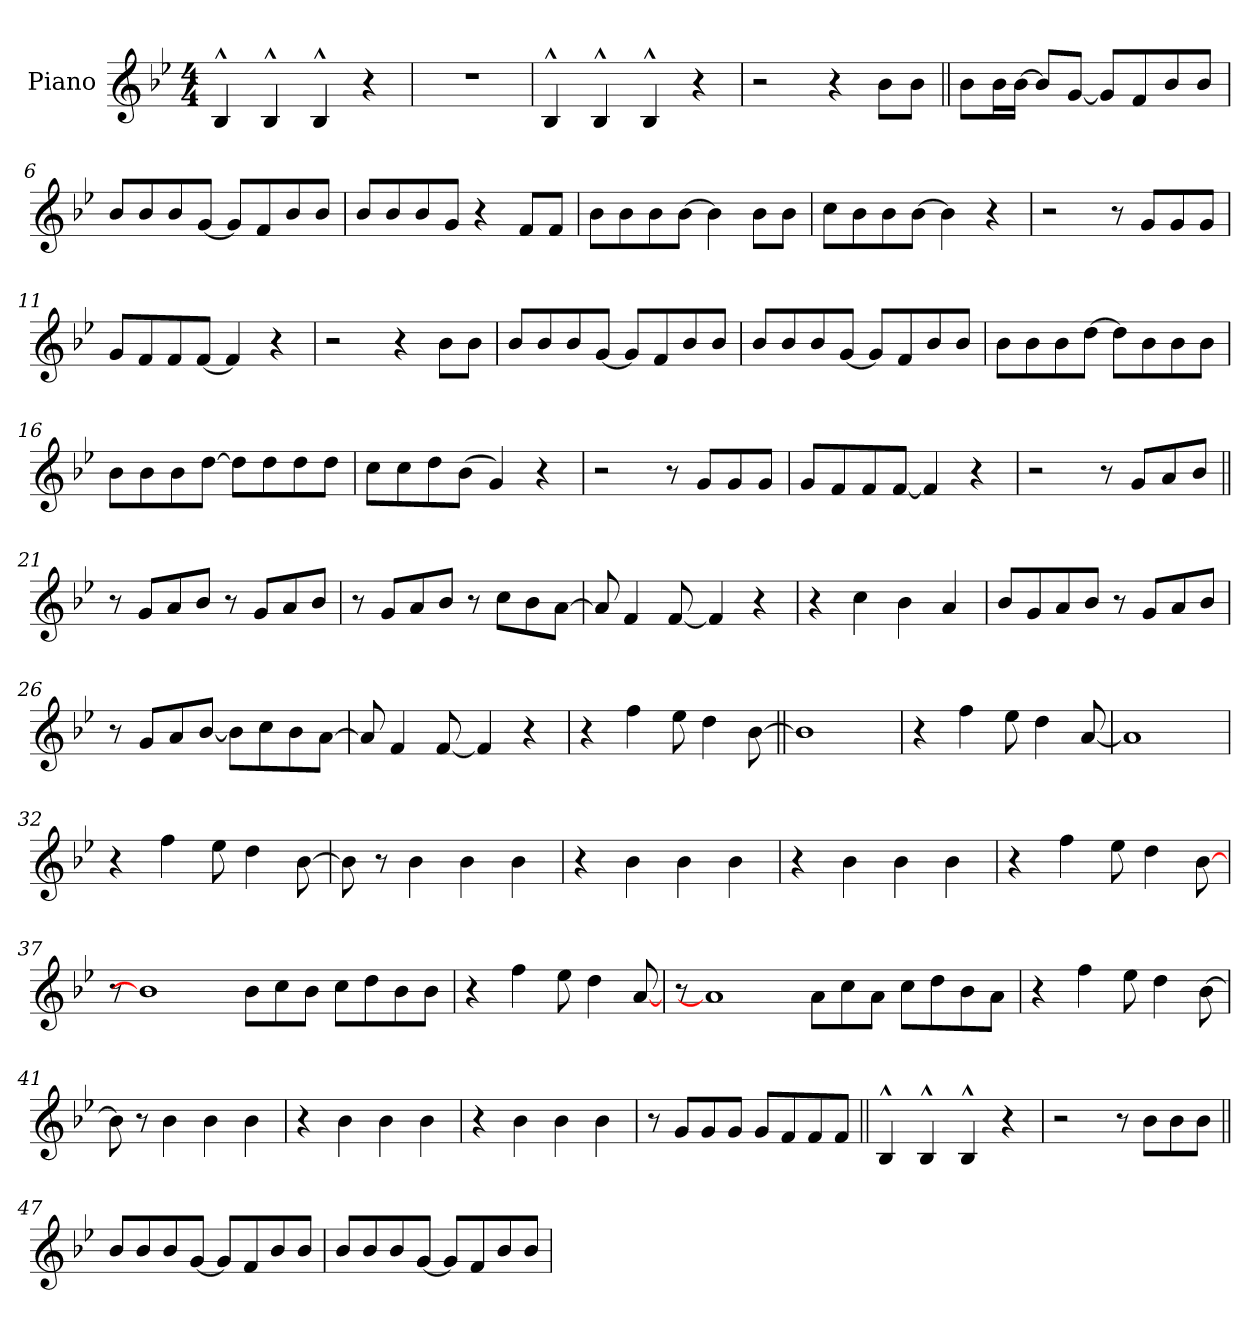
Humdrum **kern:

**kern
*part1
*staff1
*I"Piano
*I'Pno.
*clefG2
*k[b-e-]
*M4/4
=1
4B-^^!
4B-^^!
4B-^^!
4r
=2
1r
=3
4B-^^!
4B-^^!
4B-^^!
4r
=4
2r
4r
8b-L
8b-J
=5||
8b-L
16b-L
[16b-JJ
8b-L]
[8gJ
8gL]
8f
8b-
8b-J
=6
8b-L
8b-
8b-
[8gJ
8gL]
8f
8b-
8b-J
=7
8b-L
8b-
8b-
8gJ
4r
8fL
8fJ
=8
8b-L
8b-
8b-
[8b-J
4b-]
8b-L
8b-J
=9
8ccL
8b-
8b-
[8b-J
4b-]
4r
=10
2r
8r
8gL
8g
8gJ
=11
8gL
8f
8f
[8fJ
4f]
4r
=12
2r
4r
8b-L
8b-J
=13
8b-L
8b-
8b-
[8gJ
8gL]
8f
8b-
8b-J
=14
8b-L
8b-
8b-
[8gJ
8gL]
8f
8b-
8b-J
=15
8b-L
8b-
8b-
[8ddJ
8ddL]
8b-
8b-
8b-J
=16
8b-L
8b-
8b-
[8ddJ
8ddL]
8dd
8dd
8ddJ
=17
8ccL
8cc
8dd
(>8b-J
4g)
4r
=18
2r
8r
8gL
8g
8gJ
=19
8gL
8f
8f
[8fJ
4f]
4r
=20
2r
8r
8gL
8a
8b-J
=21||
8r
8gL
8a
8b-J
8r
8gL
8a
8b-J
=22
8r
8gL
8a
8b-J
8r
8ccL
8b-
[8aJ
=23
8a]
4f
[8f
4f]
4r
=24
4r
4cc
4b-
4a
=25
8b-L
8g
8a
8b-J
8r
8gL
8a
8b-J
=26
8r
8gL
8a
[8b-J
8b-L]
8cc
8b-
[8aJ
=27
8a]
4f
[8f
4f]
4r
=28
4r
4ff
8ee-
4dd
[8b-
=29||
1b-]
=30
4r
4ff
8ee-
4dd
[8a
=31
1a]
=32
4r
4ff
8ee-
4dd
[8b-
=33
8b-]
8r
4b-
4b-
4b-
=34
4r
4b-
4b-
4b-
=35
4r
4b-
4b-
4b-
=36
4r
4ff
8ee-
4dd
[8b-
=37
8r
1b-]
8b-!L
8cc!
8b-!J
8cc!L
8dd!
8b-!
8b-!J
=38
4r
4ff
8ee-
4dd
[8a
=39
8r
1a]
8a!L
8cc!
8a!J
8cc!L
8dd!
8b-!
8a!J
=40
4r
4ff
8ee-
4dd
[8b-
=41
8b-]
8r
4b-
4b-
4b-
=42
4r
4b-
4b-
4b-
=43
4r
4b-
4b-
4b-
=44
8r
8gL
8g
8gJ
8gL
8f
8f
8fJ
=45||
4B-^^!
4B-^^!
4B-^^!
4r
=46
2r
8r
8b-L
8b-
8b-J
=47||
8b-L
8b-
8b-
[8gJ
8gL]
8f
8b-
8b-J
=48
8b-L
8b-
8b-
[8gJ
8gL]
8f
8b-
8b-J
=
*-
